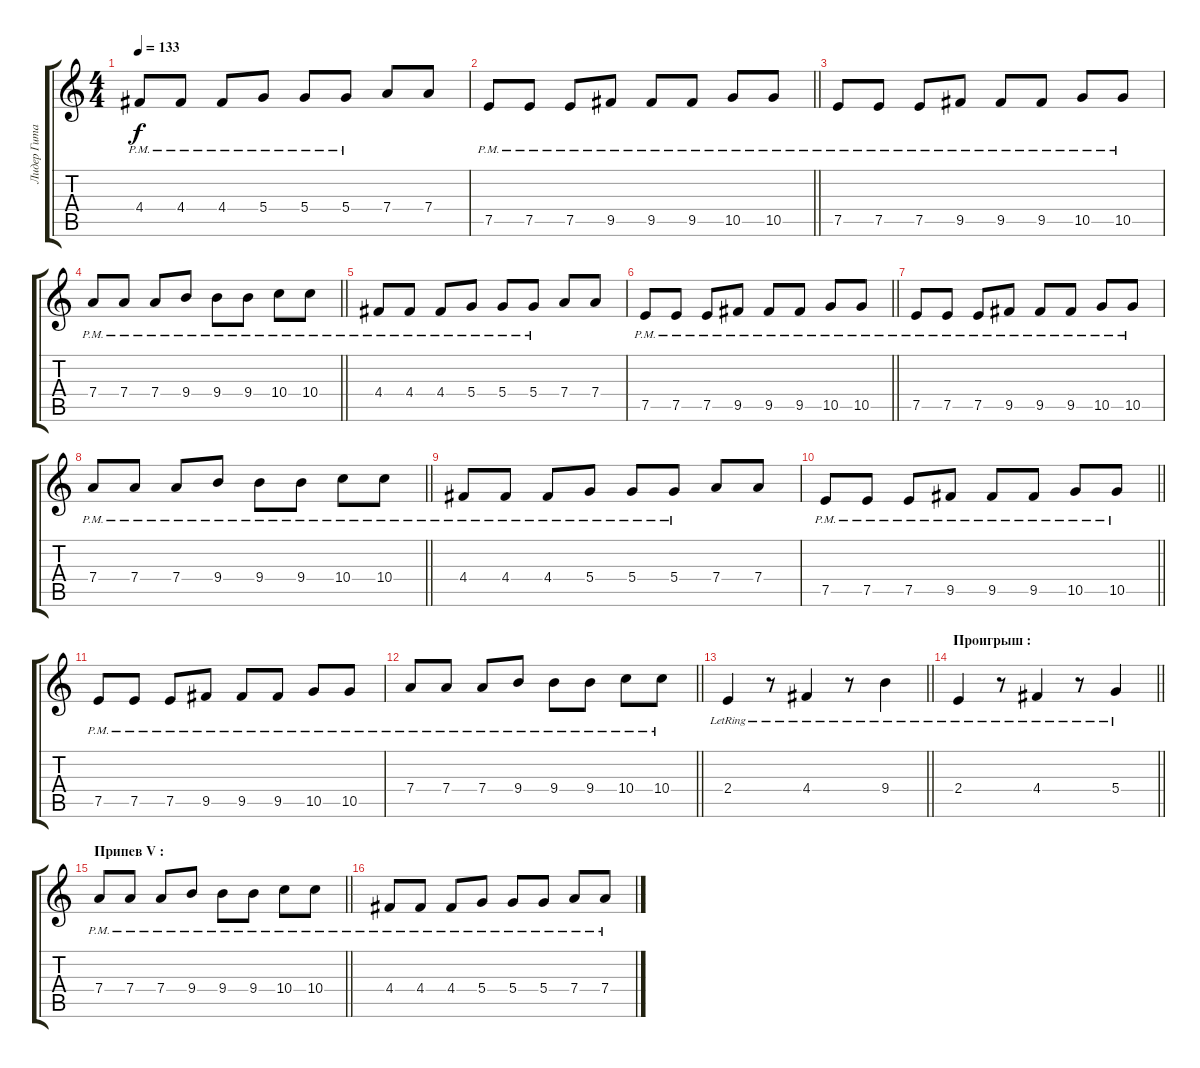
\track ("Лидер Гитара" "Лидер Гита") {instrument overdrivenguitar}
\staff {score tabs}
\tuning (E4 B3 G3 D3 A2 E2) {hide}
\ts (4 4)
\tempo 133
\clef g2
\ks c
4.4{pm}.8{dy f} 4.4{pm}.8 4.4{pm}.8 5.4{pm}.8 5.4{pm}.8 5.4{pm}.8 7.4.8 7.4.8 |
\barLineRight lightlight
7.5{pm}.8 7.5{pm}.8 7.5{pm}.8 9.5{pm}.8 9.5{pm}.8 9.5{pm}.8 10.5{pm}.8 10.5{pm}.8 |
7.5{pm}.8 7.5{pm}.8 7.5{pm}.8 9.5{pm}.8 9.5{pm}.8 9.5{pm}.8 10.5{pm}.8 10.5{pm}.8 |
\barLineRight lightlight
7.4{pm}.8 7.4{pm}.8 7.4{pm}.8 9.4{pm}.8 9.4{pm}.8 9.4{pm}.8 10.4{pm}.8 10.4{pm}.8 |
4.4{pm}.8 4.4{pm}.8 4.4{pm}.8 5.4{pm}.8 5.4{pm}.8 5.4{pm}.8 7.4.8 7.4.8 |
\barLineRight lightlight
7.5{pm}.8 7.5{pm}.8 7.5{pm}.8 9.5{pm}.8 9.5{pm}.8 9.5{pm}.8 10.5{pm}.8 10.5{pm}.8 |
7.5{pm}.8 7.5{pm}.8 7.5{pm}.8 9.5{pm}.8 9.5{pm}.8 9.5{pm}.8 10.5{pm}.8 10.5{pm}.8 |
\barLineRight lightlight
7.4{pm}.8 7.4{pm}.8 7.4{pm}.8 9.4{pm}.8 9.4{pm}.8 9.4{pm}.8 10.4{pm}.8 10.4{pm}.8 |
4.4{pm}.8 4.4{pm}.8 4.4{pm}.8 5.4{pm}.8 5.4{pm}.8 5.4{pm}.8 7.4.8 7.4.8 |
\barLineRight lightlight
7.5{pm}.8 7.5{pm}.8 7.5{pm}.8 9.5{pm}.8 9.5{pm}.8 9.5{pm}.8 10.5{pm}.8 10.5{pm}.8 |
7.5{pm}.8 7.5{pm}.8 7.5{pm}.8 9.5{pm}.8 9.5{pm}.8 9.5{pm}.8 10.5{pm}.8 10.5{pm}.8 |
\barLineRight lightlight
7.4{pm}.8 7.4{pm}.8 7.4{pm}.8 9.4{pm}.8 9.4{pm}.8 9.4{pm}.8 10.4{pm}.8 10.4{pm}.8 |
\barLineRight lightlight
2.4{lr}.4 r.8 4.4{lr}.4 r.8 9.4{lr}.4 |
\section ("" "Проигрыш :")
\barLineRight lightlight
2.4{lr}.4{volume 12} r.8 4.4{lr}.4 r.8 5.4{lr}.4 |
\section ("" "Припев V :")
\barLineRight lightlight
7.4{pm}.8{volume 10 instrument distortionguitar} 7.4{pm}.8 7.4{pm}.8 9.4{pm}.8 9.4{pm}.8 9.4{pm}.8 10.4{pm}.8 10.4{pm}.8 |
4.4{pm}.8 4.4{pm}.8 4.4{pm}.8 5.4{pm}.8 5.4{pm}.8 5.4{pm}.8 7.4{pm}.8 7.4{pm}.8
